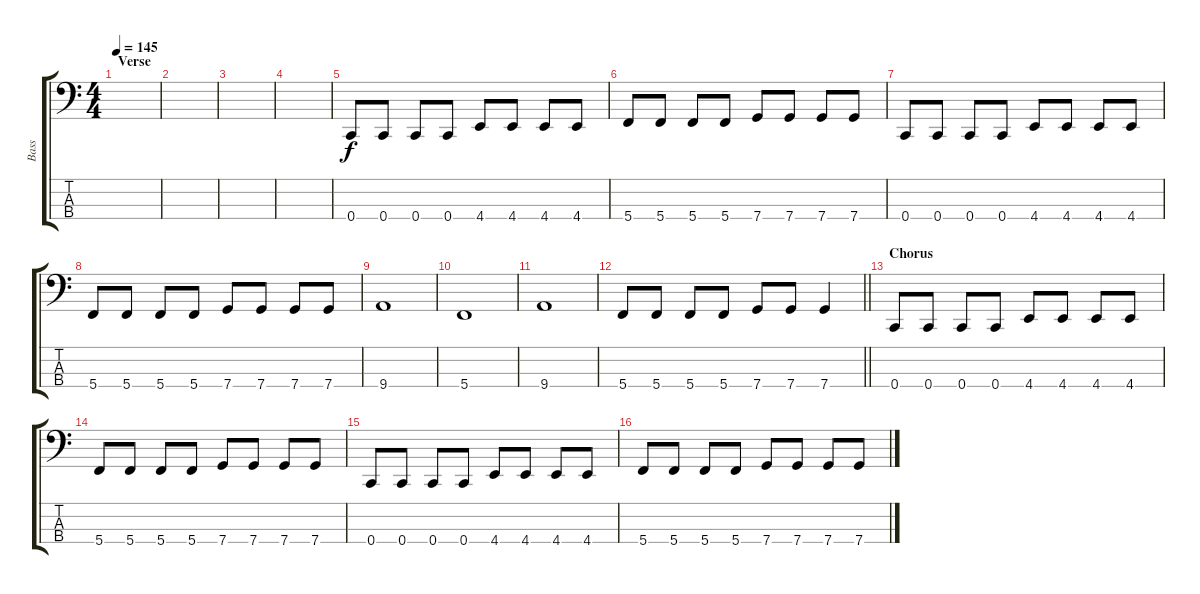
\track ("Bass" "Bass") {instrument slapbass2}
\staff {score tabs}
\tuning (F2 C2 G1 C1) {hide}
\ts (4 4)
\section ("" "Verse")
\tempo 145
\clef f4
\ks c
|
|
|
|
0.4.8 0.4.8 0.4.8 0.4.8 4.4.8 4.4.8 4.4.8 4.4.8 |
5.4.8 5.4.8 5.4.8 5.4.8 7.4.8 7.4.8 7.4.8 7.4.8 |
0.4.8 0.4.8 0.4.8 0.4.8 4.4.8 4.4.8 4.4.8 4.4.8 |
5.4.8 5.4.8 5.4.8 5.4.8 7.4.8 7.4.8 7.4.8 7.4.8 |
9.4.1 |
5.4.1 |
9.4.1 |
\barLineRight lightlight
5.4.8 5.4.8 5.4.8 5.4.8 7.4.8 7.4.8 7.4.4 |
\section ("" "Chorus")
0.4.8 0.4.8 0.4.8 0.4.8 4.4.8 4.4.8 4.4.8 4.4.8 |
5.4.8 5.4.8 5.4.8 5.4.8 7.4.8 7.4.8 7.4.8 7.4.8 |
0.4.8 0.4.8 0.4.8 0.4.8 4.4.8 4.4.8 4.4.8 4.4.8 |
5.4.8 5.4.8 5.4.8 5.4.8 7.4.8 7.4.8 7.4.8 7.4.8
